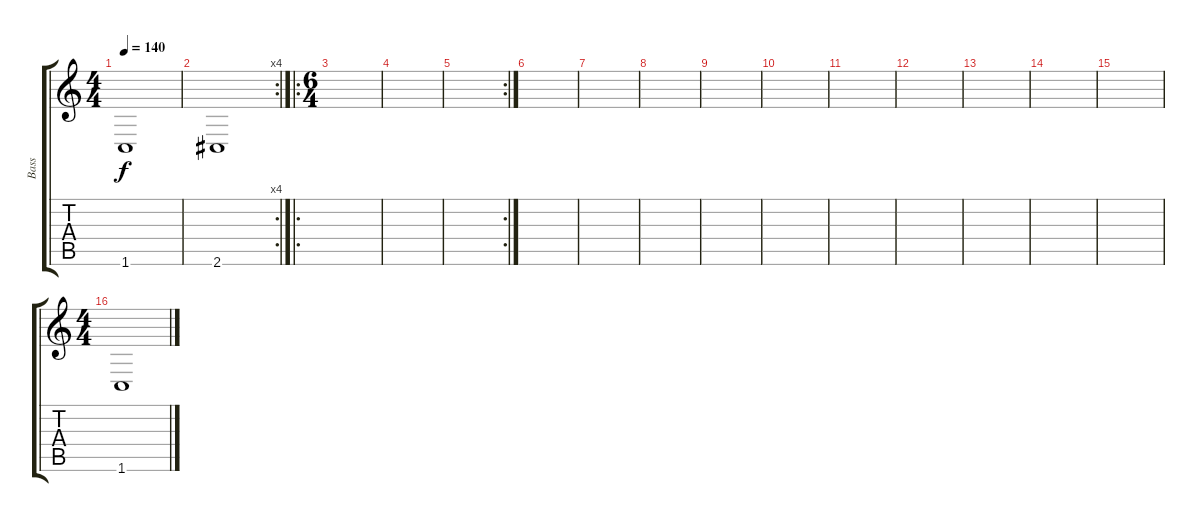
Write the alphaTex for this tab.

\track ("Bass" "Bass") {instrument electricbassfinger}
\staff {score tabs}
\tuning (B3 Gb3 D3 A2 E2 B1) {hide}
\ts (4 4)
\tempo 140
\clef g2
\ks c
1.6{t}.1{dy f} |
\rc 4
2.6.1 |
\ro
\ts (6 4)
|
|
\rc 2
|
|
|
|
|
|
|
|
|
|
|
\ts (4 4)
1.6.1
